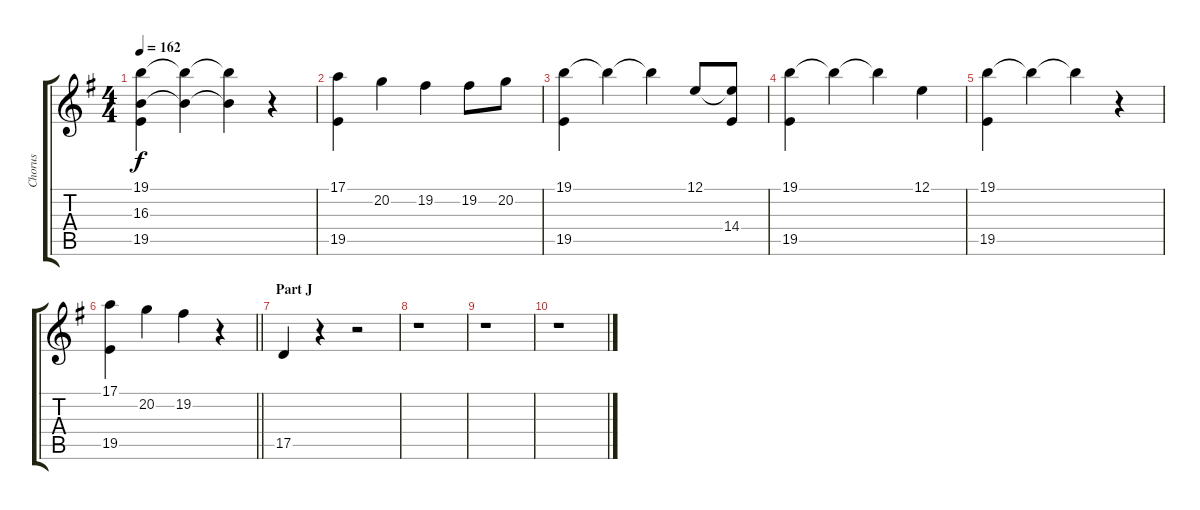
\track ("Chorus" "Chorus") {instrument trumpet}
\staff {score tabs}
\tuning (E4 B3 G3 D3 A2 E2) {hide}
\ts (4 4)
\tempo 162
\clef g2
\ks g
(19.1 16.3 19.5).4{dy f} (19.1{t} 16.3{t}).4 (19.1{t} 16.3{t}).4 r.4 |
(17.1 19.5).4 20.2.4 19.2.4 19.2.8 20.2.8 |
(19.1 19.5).4 19.1{t}.4 19.1{t}.4 12.1.8 (12.1{t} 14.4).8 |
(19.1 19.5).4 19.1{t}.4 19.1{t}.4 12.1.4 |
(19.1 19.5).4 19.1{t}.4 19.1{t}.4 r.4 |
\barLineRight lightlight
(17.1 19.5).4 20.2.4 19.2.4 r.4 |
\section ("" "Part J")
17.5.4 r.4 r.2 |
r.1 |
r.1 |
r.1
